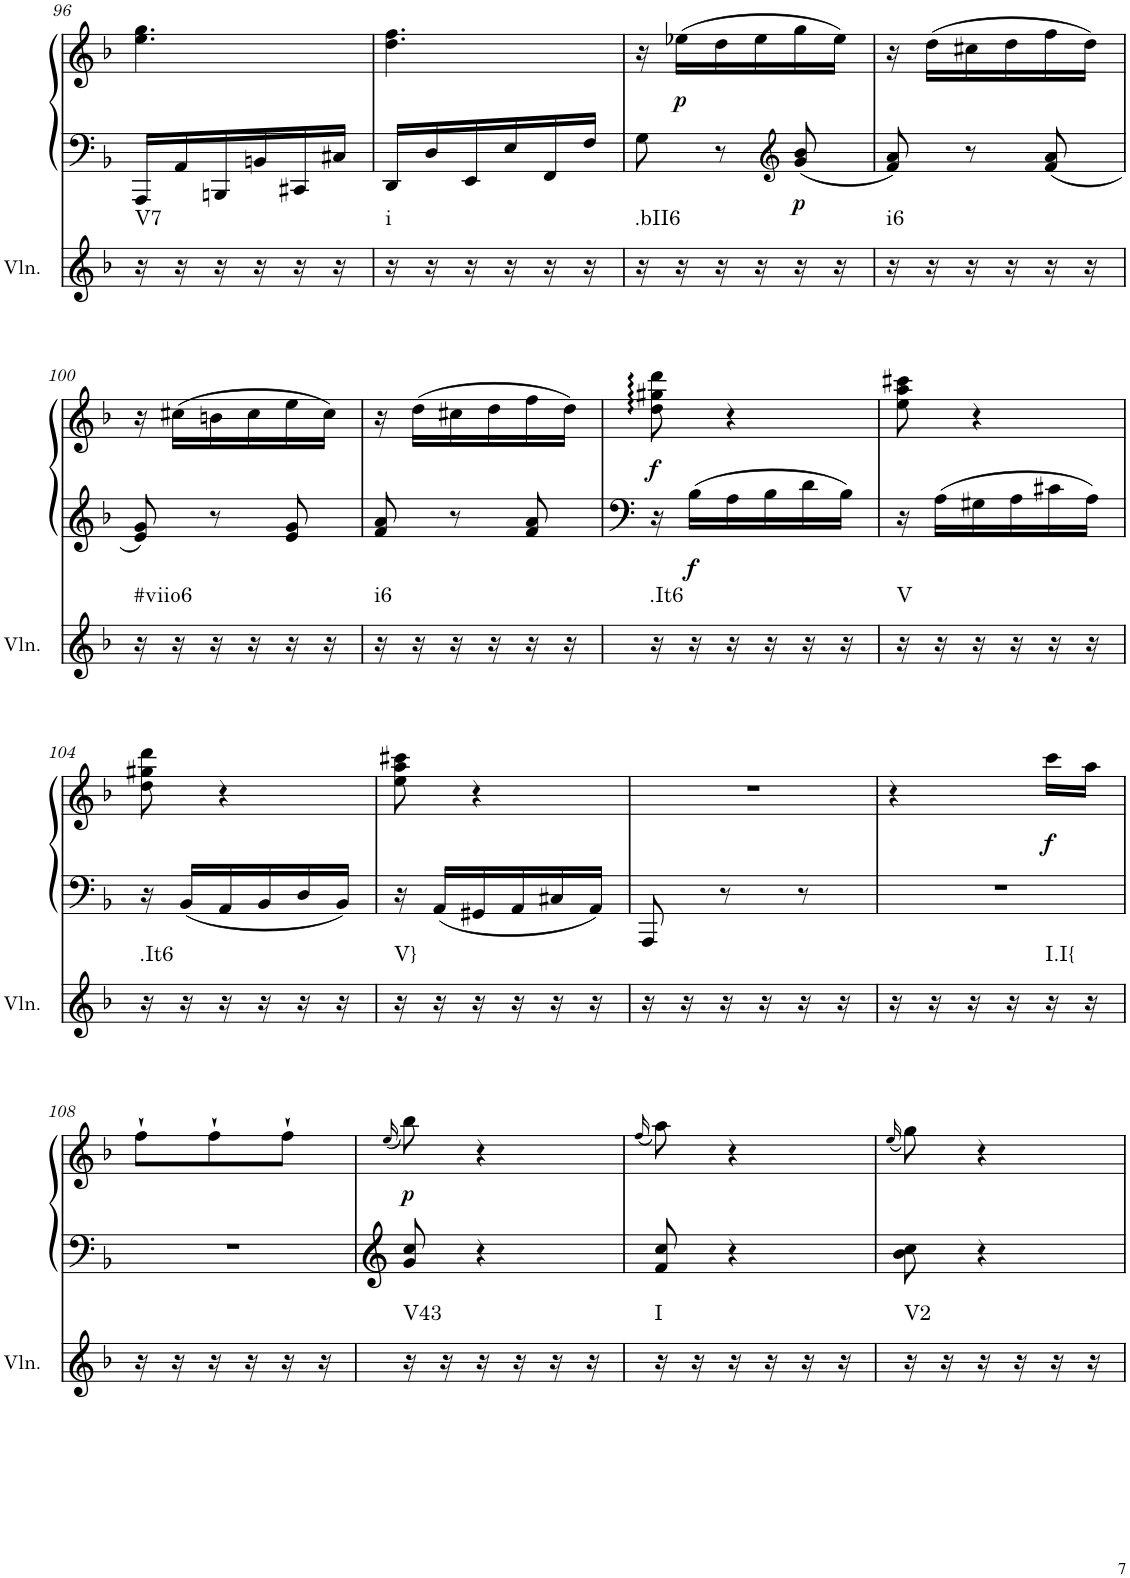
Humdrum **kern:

**kern	**harte	**kern	**kern	**dynam
*part2	*part2	*part1	*part1	*part1
*staff3	*	*staff2	*staff1	*staff1/2
*I"Violin	*	*I"Klavier linke Hand	*	*
*I'Vln.	*	*	*	*
!!LO:PB:g=z
*clefG2	*	*clefF4	*clefG2	*
*k[b-]	*	*k[b-]	*k[b-]	*
*M3/8	*	*M3/8	*M3/8	*
=96	=96	=96	=96	=96
!	!LO:H:kt=V7	!	!	!
16r	N	16AAA/LL	4.ee\ 4.gg\	.
16r	.	16AA/	.	.
16r	.	16BBBn/	.	.
16r	.	16BBn/	.	.
16r	.	16CC#X/	.	.
16r	.	16C#X/JJ	.	.
=97	=97	=97	=97	=97
!	!LO:H:kt=i	!	!	!
16r	N	16DD/LL	4.dd\ 4.ff\	.
16r	.	16D/	.	.
16r	.	16EE/	.	.
16r	.	16E/	.	.
16r	.	16FF/	.	.
16r	.	16F/JJ	.	.
=98	=98	=98	=98	=98
!	!LO:H:kt=.bII6	!	!	!
16r	N	8G\	16r	.
!	!	!	!	!LO:DY:b
16r	.	.	(16ee-X\LL	p
16r	.	8r	16dd\	.
16r	.	.	16ee-\	.
*	*	*clefG2	*	*
!	!	!	!	!LO:DY:b=2
16r	.	8g/ 8b-/	16gg\	p
16r	.	.	16ee-\JJ)	.
=99	=99	=99	=99	=99
!	!LO:H:kt=i6	!	!	!
16r	N	8f/ 8a/	16r	.
16r	.	.	(16dd\LL	.
16r	.	8r	16cc#X\	.
16r	.	.	16dd\	.
16r	.	8f/ 8a/	16ff\	.
16r	.	.	16dd\JJ)	.
!!LO:LB:g=z
=100	=100	=100	=100	=100
!	!LO:H:kt=#viio6	!	!	!
16r	N	8e/ 8g/	16r	.
16r	.	.	(16cc#X\LL	.
16r	.	8r	16bn\	.
16r	.	.	16cc#\	.
16r	.	8e/ 8g/	16ee\	.
16r	.	.	16cc#\JJ)	.
=101	=101	=101	=101	=101
!	!LO:H:kt=i6	!	!	!
16r	N	8f/ 8a/	16r	.
16r	.	.	(16dd\LL	.
16r	.	8r	16cc#X\	.
16r	.	.	16dd\	.
16r	.	8f/ 8a/	16ff\	.
16r	.	.	16dd\JJ)	.
=102	=102	=102	=102	=102
!	!LO:H:kt=.It6	!	!	!LO:DY:b
16r	N	16r	8dd\ 8gg#X\ 8ddd\	f
!	!	!	!	!LO:DY:b=2
16r	.	16B-\LL	.	f
16r	.	16A\	4r	.
16r	.	16B-\	.	.
16r	.	16d\	.	.
16r	.	16B-\JJ	.	.
=103	=103	=103	=103	=103
!	!LO:H:kt=V	!	!	!
16r	N	16r	8ee\ 8aa\ 8ccc#X\	.
16r	.	16A\LL	.	.
16r	.	16G#X\	4r	.
16r	.	16A\	.	.
16r	.	16c#X\	.	.
16r	.	16A\JJ	.	.
!!LO:LB:g=z
=104	=104	=104	=104	=104
!	!LO:H:kt=.It6	!	!	!
16r	N	16r	8dd\ 8gg#X\ 8ddd\	.
16r	.	16BB-/LL	.	.
16r	.	16AA/	4r	.
16r	.	16BB-/	.	.
16r	.	16D/	.	.
16r	.	16BB-/JJ	.	.
=105	=105	=105	=105	=105
!	!LO:H:kt=V}	!	!	!
16r	N	16r	8ee\ 8aa\ 8ccc#X\	.
16r	.	16AA/LL	.	.
16r	.	16GG#X/	4r	.
16r	.	16AA/	.	.
16r	.	16C#X/	.	.
16r	.	16AA/JJ	.	.
=106	=106	=106	=106	=106
16r	.	8AAA/	4.r	.
16r	.	.	.	.
16r	.	8r	.	.
16r	.	.	.	.
16r	.	8r	.	.
16r	.	.	.	.
=107	=107	=107	=107	=107
16r	.	4.r	4r	.
16r	.	.	.	.
16r	.	.	.	.
16r	.	.	.	.
!	!LO:H:kt=I.I{	!	!	!LO:DY:b
16r	N	.	16ccc\LL	f
16r	.	.	16aa\JJ	.
!!LO:LB:g=z
=108	=108	=108	=108	=108
16r	.	4.r	8ff`\L	.
16r	.	.	.	.
16r	.	.	8ff`\	.
16r	.	.	.	.
16r	.	.	8ff`\J	.
16r	.	.	.	.
=109	=109	=109	=109	=109
.	.	.	(16qee/	.
!	!LO:H:kt=V43	!	!	!LO:DY:b
16r	N	8g/ 8cc/	8bb-\)	p
16r	.	.	.	.
16r	.	4r	4r	.
16r	.	.	.	.
16r	.	.	.	.
16r	.	.	.	.
=110	=110	=110	=110	=110
.	.	.	(16qff/	.
!	!LO:H:kt=I	!	!	!
16r	N	8f/ 8cc/	8aa\)	.
16r	.	.	.	.
16r	.	4r	4r	.
16r	.	.	.	.
16r	.	.	.	.
16r	.	.	.	.
=111	=111	=111	=111	=111
.	.	.	(16qee/	.
!	!LO:H:kt=V2	!	!	!
16r	N	8b-\ 8cc\	8gg\)	.
16r	.	.	.	.
16r	.	4r	4r	.
16r	.	.	.	.
16r	.	.	.	.
16r	.	.	.	.
=	=	=	=	=
*-	*-	*-	*-	*-
